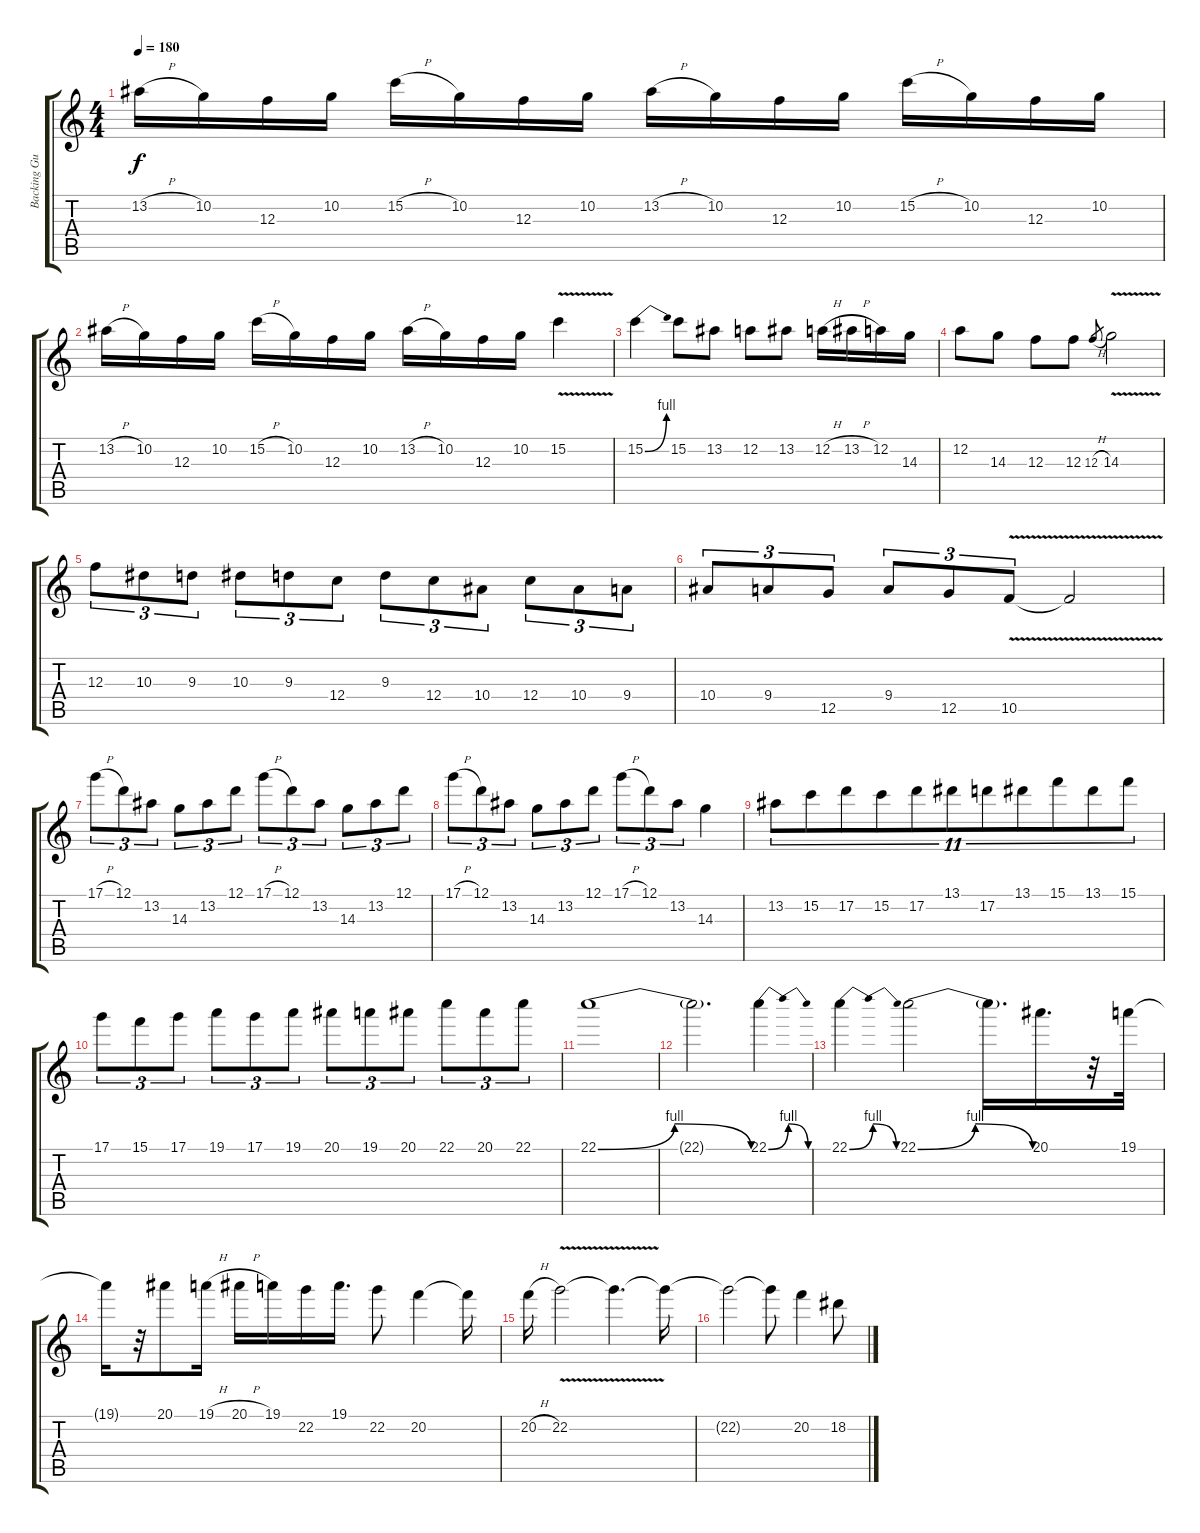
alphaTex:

\track ("Backing Guitar / Solo" "Backing Gu") {instrument distortionguitar}
\staff {score tabs}
\tuning (D4 A3 F3 C3 G2 C2) {hide}
\ts (4 4)
\tempo 180
\clef g2
\ks c
13.2{h}.16{dy f} 10.2.16 12.3.16 10.2.16 15.2{h}.16 10.2.16 12.3.16 10.2.16 13.2{h}.16 10.2.16 12.3.16 10.2.16 15.2{h}.16 10.2.16 12.3.16 10.2.16 |
13.2{h}.16 10.2.16 12.3.16 10.2.16 15.2{h}.16 10.2.16 12.3.16 10.2.16 13.2{h}.16 10.2.16 12.3.16 10.2.16 15.2{v}.4 |
15.2{be (bend 0 0 60 4)}.4 15.2.8 13.2.8 12.2.8 13.2.8 12.2{h}.16 13.2{h}.16 12.2.16 14.3.16 |
12.2.8 14.3.8 12.3.8 12.3.8 12.3{h}.8{gr} 14.3{v}.2 |
12.3.8{tu (3 2)} 10.3.8{tu (3 2)} 9.3.8{tu (3 2)} 10.3.8{tu (3 2)} 9.3.8{tu (3 2)} 12.4.8{tu (3 2)} 9.3.8{tu (3 2)} 12.4.8{tu (3 2)} 10.4.8{tu (3 2)} 12.4.8{tu (3 2)} 10.4.8{tu (3 2)} 9.4.8{tu (3 2)} |
10.4.8{tu (3 2)} 9.4.8{tu (3 2)} 12.5.8{tu (3 2)} 9.4.8{tu (3 2)} 12.5.8{tu (3 2)} 10.5{v}.8{tu (3 2)} 10.5{t}.2 |
17.1{h}.8{tu (3 2)} 12.1.8{tu (3 2)} 13.2.8{tu (3 2)} 14.3.8{tu (3 2)} 13.2.8{tu (3 2)} 12.1.8{tu (3 2)} 17.1{h}.8{tu (3 2)} 12.1.8{tu (3 2)} 13.2.8{tu (3 2)} 14.3.8{tu (3 2)} 13.2.8{tu (3 2)} 12.1.8{tu (3 2)} |
17.1{h}.8{tu (3 2)} 12.1.8{tu (3 2)} 13.2.8{tu (3 2)} 14.3.8{tu (3 2)} 13.2.8{tu (3 2)} 12.1.8{tu (3 2)} 17.1{h}.8{tu (3 2)} 12.1.8{tu (3 2)} 13.2.8{tu (3 2)} 14.3.4 |
13.2.8{tu (11 8)} 15.2.8{tu (11 8)} 17.2.8{tu (11 8)} 15.2.8{tu (11 8)} 17.2.8{tu (11 8)} 13.1.8{tu (11 8)} 17.2.8{tu (11 8)} 13.1.8{tu (11 8)} 15.1.8{tu (11 8)} 13.1.8{tu (11 8)} 15.1.8{tu (11 8)} |
17.1.8{tu (3 2)} 15.1.8{tu (3 2)} 17.1.8{tu (3 2)} 19.1.8{tu (3 2)} 17.1.8{tu (3 2)} 19.1.8{tu (3 2)} 20.1.8{tu (3 2)} 19.1.8{tu (3 2)} 20.1.8{tu (3 2)} 22.1.8{tu (3 2)} 20.1.8{tu (3 2)} 22.1.8{tu (3 2)} |
22.1{be (bendrelease 0 0 10 4 45 4 60 0)}.1 |
22.1{t}.2{d} 22.1{be (bendrelease 0 0 10 4 41 4 60 0)}.4 |
22.1{be (bendrelease 0 0 10 4 44 4 60 0)}.4 22.1{be (bendrelease 0 0 15 4 40 4 60 0)}.2 22.1{t}.16{d} 20.1.16{d} r.32 19.1.32 |
19.1{t}.16 r.32 20.1.8 19.1{h}.16 20.1{h}.16 19.1.16 22.2.16 19.1.16{d} 22.2.8 20.2.4 20.2{t}.16 |
20.2{h}.16 22.2{v}.2 22.2{t}.4{d} 22.2{t}.16 |
22.2{t}.2 22.2{t}.8 20.2.4 18.2.8
